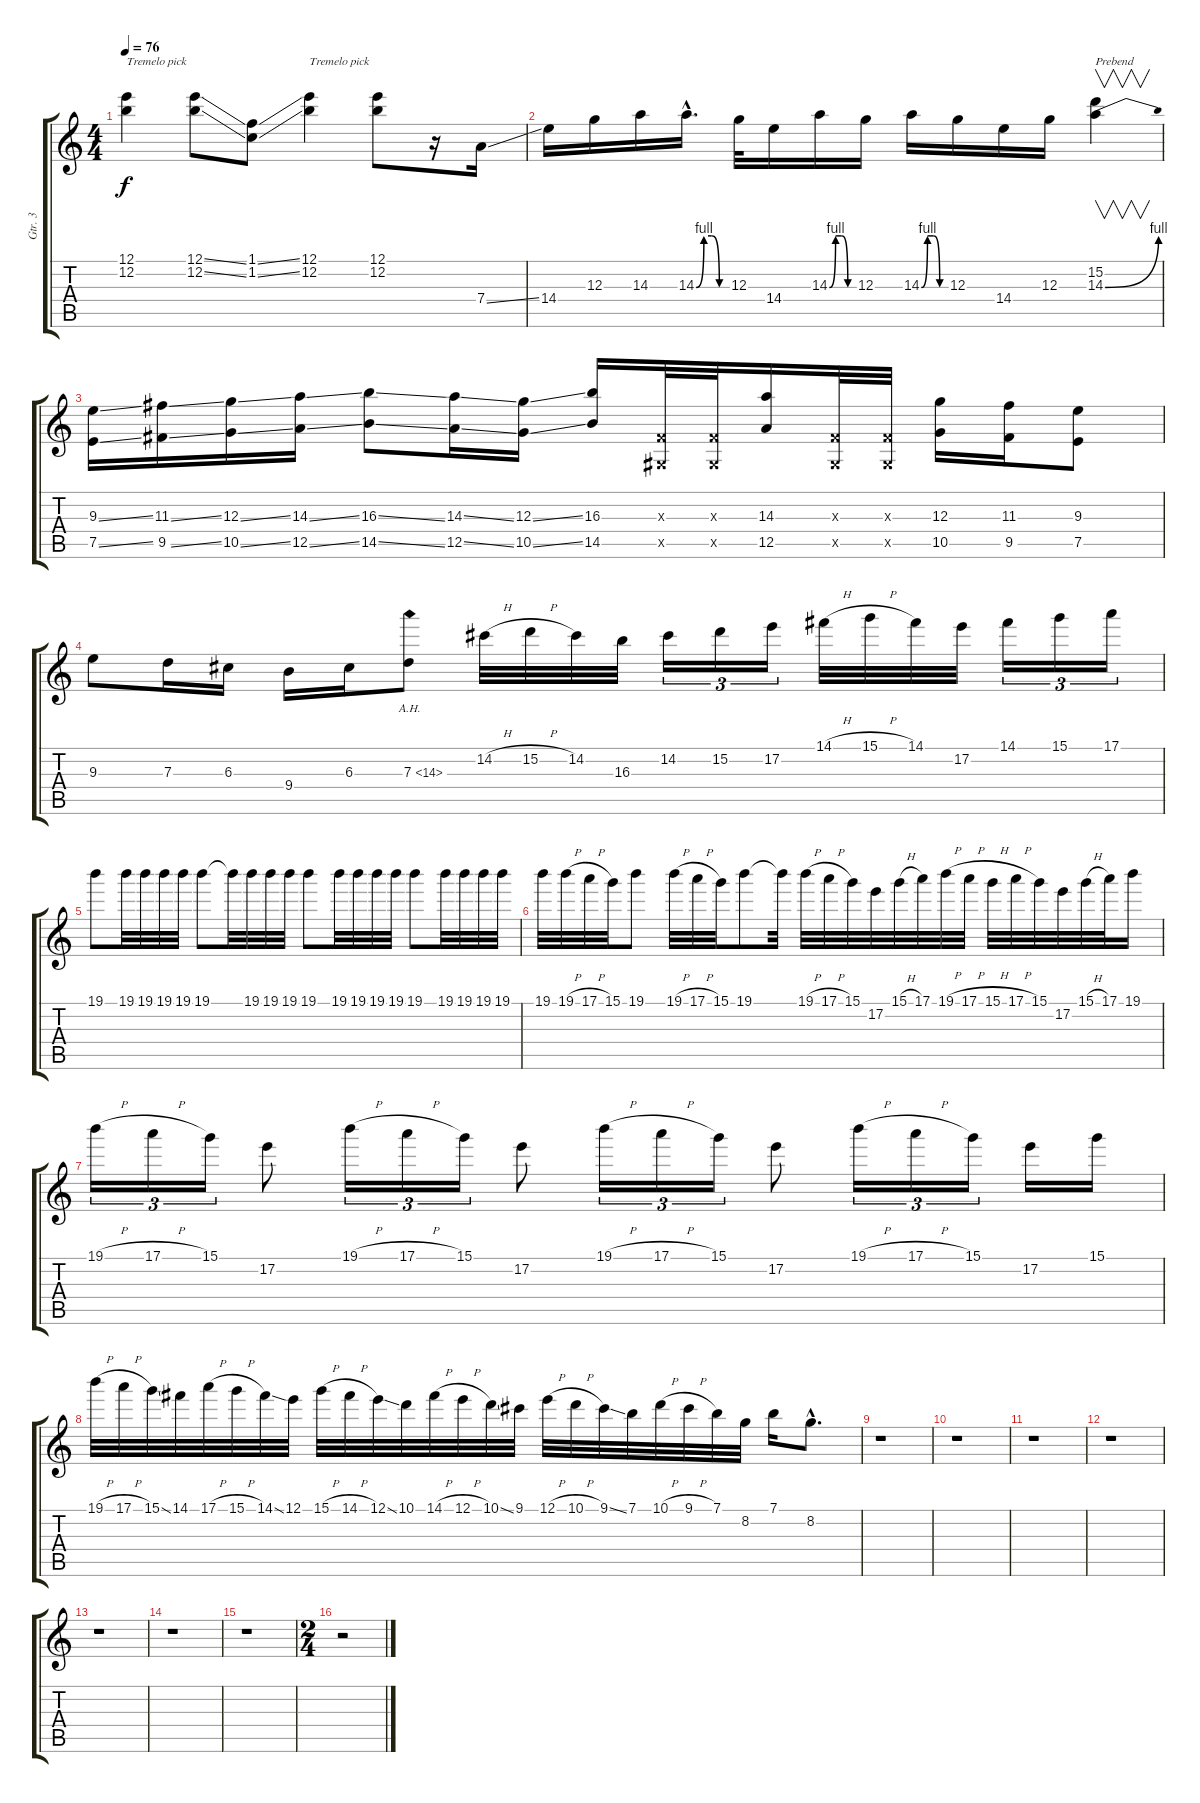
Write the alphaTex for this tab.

\track ("Gtr. 3" "Gtr. 3") {instrument distortionguitar}
\staff {score tabs}
\tuning (E4 B3 G3 D3 A2 E2) {hide}
\ts (4 4)
\tempo 76
\clef g2
\ks c
(12.1 12.2).4{txt "Tremelo pick" dy f} (12.1{ss} 12.2{ss}).8 (1.1{ss} 1.2{ss}).8 (12.1 12.2).4{txt "Tremelo pick"} (12.1 12.2).8 r.16 7.4{ss}.16 |
14.4.16 12.3.16 14.3.16 14.3{be (custom 0 0 15 4 30 4 45 0 60 0) hac}.16{d} 12.3.32 14.4.16 14.3{be (custom 0 0 15 4 30 4 45 0 60 0)}.16 12.3.16 14.3{be (custom 0 0 15 4 30 4 45 0 60 0)}.16 12.3.16 14.4.16 12.3.16 (15.2 14.3{be (bend 0 0 60 4)}).4{v txt "Prebend"} |
(9.3{ss} 7.5{ss}).16 (11.3{ss} 9.5{ss}).16 (12.3{ss} 10.5{ss}).16 (14.3{ss} 12.5{ss}).16 (16.3{ss} 14.5{ss}).8 (14.3{ss} 12.5{ss}).16 (12.3{ss} 10.5{ss}).16 (16.3 14.5).16 (-1.3{x} -1.5{x}).32 (-1.3{x} -1.5{x}).32 (14.3 12.5).16 (-1.3{x} -1.5{x}).32 (-1.3{x} -1.5{x}).32 (12.3 10.5).16 (11.3 9.5).16 (9.3 7.5).8 |
9.3.8 7.3.16 6.3.16 9.4.16 6.3.16 7.3{ah 7}.8 14.2{h}.32 15.2{h}.32 14.2.32 16.3.32 14.2.16{tu (3 2)} 15.2.16{tu (3 2)} 17.2.16{tu (3 2)} 14.1{h}.32 15.1{h}.32 14.1.32 17.2.32 14.1.16{tu (3 2)} 15.1.16{tu (3 2)} 17.1.16{tu (3 2)} |
19.1.8 19.1.32 19.1.32 19.1.32 19.1.32 19.1.8 19.1{t}.32 19.1.32 19.1.32 19.1.32 19.1.8 19.1.32 19.1.32 19.1.32 19.1.32 19.1.8 19.1.32 19.1.32 19.1.32 19.1.32 |
19.1.32 19.1{h}.32 17.1{h}.32 15.1.32 19.1.8 19.1{h}.32 17.1{h}.32 15.1.32 19.1.8 19.1{t}.32 19.1{h}.32 17.1{h}.32 15.1.32 17.2.32 15.1{h}.32 17.1.32 19.1{h}.32 17.1{h}.32 15.1{h}.32 17.1{h}.32 15.1.32 17.2.32 15.1{h}.32 17.1.32 19.1.16 |
19.1{h}.16{tu (3 2)} 17.1{h}.16{tu (3 2)} 15.1.16{tu (3 2)} 17.2.8 19.1{h}.16{tu (3 2)} 17.1{h}.16{tu (3 2)} 15.1.16{tu (3 2)} 17.2.8 19.1{h}.16{tu (3 2)} 17.1{h}.16{tu (3 2)} 15.1.16{tu (3 2)} 17.2.8 19.1{h}.16{tu (3 2)} 17.1{h}.16{tu (3 2)} 15.1.16{tu (3 2)} 17.2.16 15.1.16 |
19.1{h}.32 17.1{h}.32 15.1{ss}.32 14.1.32 17.1{h}.32 15.1{h}.32 14.1{ss}.32 12.1.32 15.1{h}.32 14.1{h}.32 12.1{ss}.32 10.1.32 14.1{h}.32 12.1{h}.32 10.1{ss}.32 9.1.32 12.1{h}.32 10.1{h}.32 9.1{ss}.32 7.1.32 10.1{h}.32 9.1{h}.32 7.1.32 8.2.32 7.1.16 8.2{hac}.8{d} |
r.1 |
r.1 |
r.1 |
r.1 |
r.1 |
r.1 |
r.1 |
\ts (2 4)
r.2
